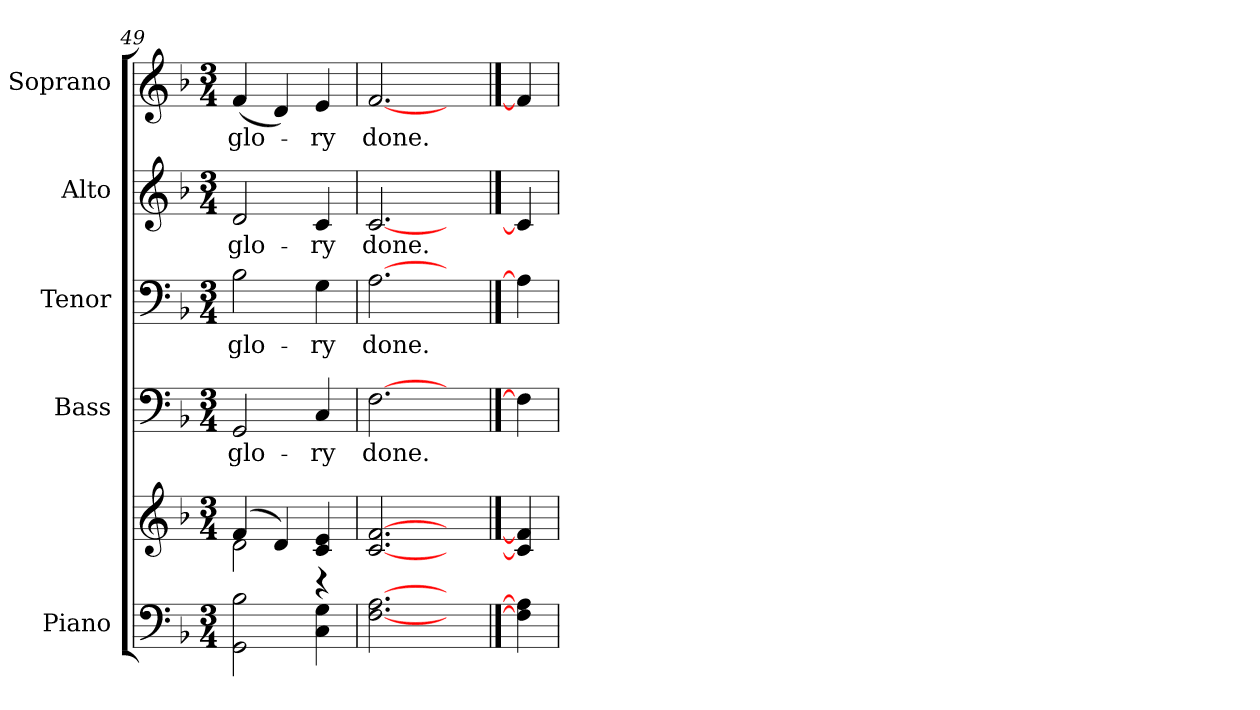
**kern	**kern	**kern	**text	**kern	**text	**kern	**text	**kern	**text
*part5	*part5	*part4	*part4	*part3	*part3	*part2	*part2	*part1	*part1
*staff6	*staff5	*staff4	*staff4	*staff3	*staff3	*staff2	*staff2	*staff1	*staff1
*I"Piano	*	*I"Bass	*	*I"Tenor	*	*I"Alto	*	*I"Soprano	*
*I'Pno.	*	*I'B.	*	*I'T.	*	*I'A.	*	*I'S.	*
!!LO:PB:g=z
*clefF4	*clefG2	*clefF4	*	*clefF4	*	*clefG2	*	*clefG2	*
*k[b-]	*k[b-]	*k[b-]	*	*k[b-]	*	*k[b-]	*	*k[b-]	*
*F:	*F:	*F:	*	*F:	*	*F:	*	*F:	*
*M3/4	*M3/4	*M3/4	*	*M3/4	*	*M3/4	*	*M3/4	*
=49	=49	=49	=49	=49	=49	=49	=49	=49	=49
*	*^	*	*	*	*	*	*	*	*
!	!	!	!	!LO:LY:b:color=#000000	!	!	!	!	!	!
!	!	!	!	!	!	!LO:LY:b:color=#000000	!	!	!	!
!	!	!	!	!	!	!	!	!LO:LY:b:color=#000000	!	!
!	!	!	!	!	!	!	!	!	!	!LO:LY:b:color=#000000
2GGi\ 2B-i	(4fi/	2di\	2GGi/	glo-	2B-i\	glo-	2di/	glo-	(4fi/	glo-
.	4di/)	.	.	.	.	.	.	.	4di/)	.
!	!	!	!	!LO:LY:b:color=#000000	!	!	!	!	!	!
!	!	!	!	!	!	!LO:LY:b:color=#000000	!	!	!	!
!	!	!	!	!	!	!	!	!LO:LY:b:color=#000000	!	!
!	!	!	!	!	!	!	!	!	!	!LO:LY:b:color=#000000
4Ci\ 4Gi	4ci/ 4ei	4r	4Ci/	-ry	4Gi\	-ry	4ci/	-ry	4ei/	-ry
*	*v	*v	*	*	*	*	*	*	*	*
=50	=50	=50	=50	=50	=50	=50	=50	=50	=50
*	*^	*	*	*	*	*	*	*	*
!	!	!	!	!LO:LY:b:color=#000000	!	!	!	!	!	!
*	*v	*v	*	*	*	*	*	*	*	*
*	*^	*	*	*	*	*	*	*	*
!	!	!	!	!	!	!LO:LY:b:color=#000000	!	!	!	!
*	*v	*v	*	*	*	*	*	*	*	*
*	*^	*	*	*	*	*	*	*	*
!	!	!	!	!	!	!	!	!LO:LY:b:color=#000000	!	!
*	*v	*v	*	*	*	*	*	*	*	*
*	*^	*	*	*	*	*	*	*	*
!	!	!	!	!	!	!	!	!	!	!LO:LY:b:color=#000000
*	*v	*v	*	*	*	*	*	*	*	*
[2.Fi [2.Ai	[2.ci [2.fi	[2.Fi	done.	[2.Ai	done.	[2.ci	done.	[2.fi	done.
4ryy	4ryy	4ryy	.	4ryy	.	4ryy	.	4ryy	.
==51	==51	==51	==51	==51	==51	==51	==51	==51	==51
4Fi] 4Ai]	4ci] 4fi]	4Fi]	.	4Ai]	.	4ci]	.	4fi]	.
=	=	=	=	=	=	=	=	=	=
*-	*-	*-	*-	*-	*-	*-	*-	*-	*-
